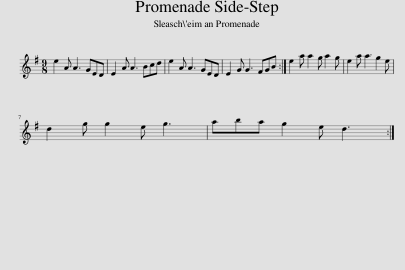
X:1
L:1/8
M:9/8
I:linebreak $
K:G
V:1 treble
V:1
 e2 A A3 GED | E2 A A3 Bcd | e2 A A3 GED | E2 G G3 FGB :| e2 a a2 g a2 g | %5
 e2 a a3 g2 e |$ d2 g g2 e g3 | aba g2 e d3 :| %8
